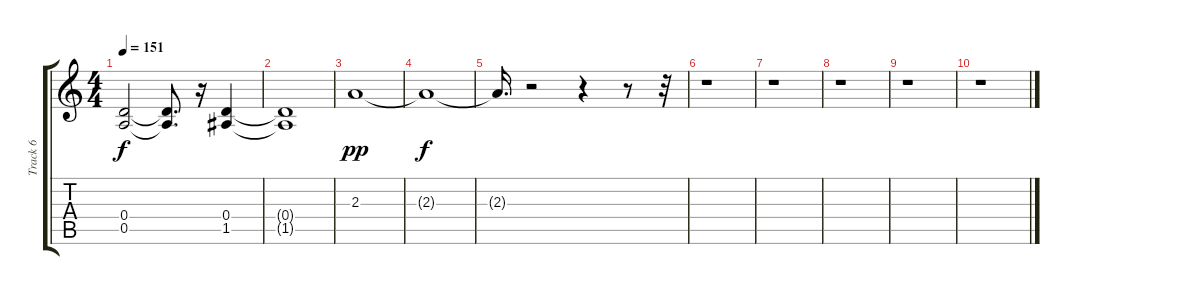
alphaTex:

\track ("Track 6" "Track 6") {instrument distortionguitar}
\staff {score tabs}
\tuning (E4 B3 G3 D3 A2 E2) {hide}
\ts (4 4)
\tempo 151
\clef g2
\ks c
(0.4{t} 0.5{t}).2{dy f} (0.4{t} 0.5{t}).8{d} r.16 (0.4 1.5).4 |
(0.4{t} 1.5{t}).1 |
2.3.1{dy pp} |
2.3{t}.1{dy f} |
2.3{t}.16{d} r.2 r.4 r.8 r.32 |
r.1 |
r.1 |
r.1 |
r.1 |
r.1
